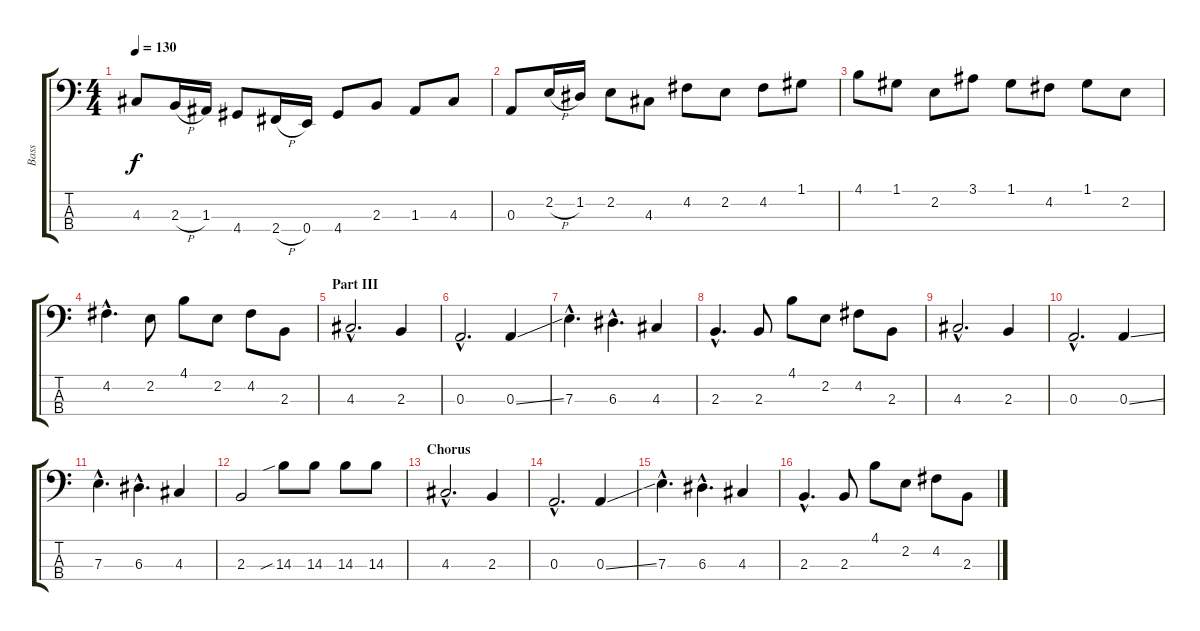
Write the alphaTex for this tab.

\track ("Bass" "Bass") {instrument electricbassfinger}
\staff {score tabs}
\tuning (G2 D2 A1 E1) {hide}
\ts (4 4)
\tempo 130
\clef f4
\ks c
4.3.8{dy f} 2.3{h}.16 1.3.16 4.4.8 2.4{h}.16 0.4.16 4.4.8 2.3.8 1.3.8 4.3.8 |
0.3.8 2.2{h}.16 1.2.16 2.2.8 4.3.8 4.2.8 2.2.8 4.2.8 1.1.8 |
4.1.8 1.1.8 2.2.8 3.1.8 1.1.8 4.2.8 1.1.8 2.2.8 |
4.2{hac}.4{d} 2.2.8 4.1.8 2.2.8 4.2.8 2.3.8 |
\section ("" "Part III")
4.3{hac}.2{d volume 15} 2.3.4 |
0.3{hac}.2{d} 0.3{ss}.4 |
7.3{hac}.4{d} 6.3{hac}.4{d} 4.3.4 |
2.3{hac}.4{d} 2.3.8 4.1.8 2.2.8 4.2.8 2.3.8 |
4.3{hac}.2{d} 2.3.4 |
0.3{hac}.2{d} 0.3{ss}.4 |
7.3{hac}.4{d} 6.3{hac}.4{d} 4.3.4 |
2.3.2 14.3{sib}.8 14.3.8 14.3.8 14.3.8 |
\section ("" "Chorus")
4.3{hac}.2{d volume 15 instrument electricbassfinger} 2.3.4 |
0.3{hac}.2{d} 0.3{ss}.4 |
7.3{hac}.4{d} 6.3{hac}.4{d} 4.3.4 |
2.3{hac}.4{d} 2.3.8 4.1.8 2.2.8 4.2.8 2.3.8
